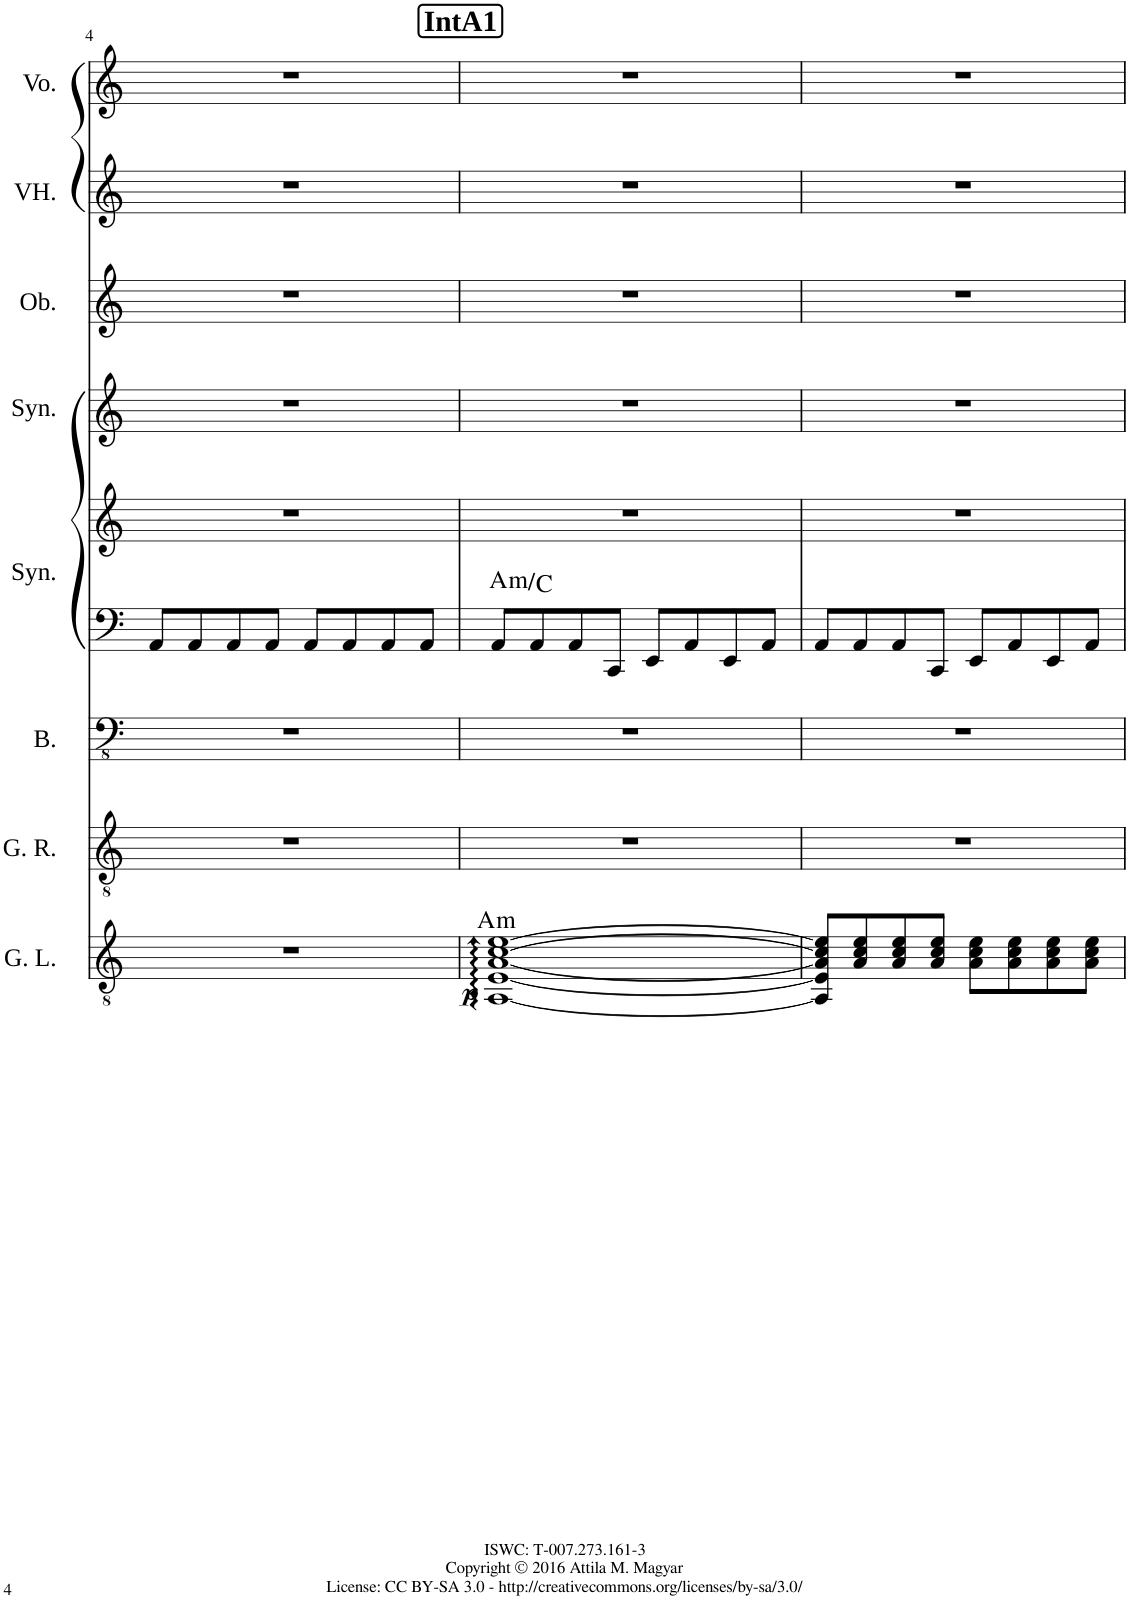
**kern	**dynam	**harte	**kern	**kern	**kern	**kern	**harte	**kern	**kern	**kern	**kern
*part8	*part8	*part8	*part7	*part6	*part5	*part5	*part5	*part4	*part3	*part2	*part1
*staff9	*staff9	*	*staff8	*staff7	*staff6	*staff5	*	*staff4	*staff3	*staff2	*staff1
*I"Guitar Left	*	*	*I"Guitar Right	*I"Bass	*I"Synthesizer	*	*	*I"Synthesizer	*I"Oboe	*I"Voice Harmony	*I"Voice
*I'G. L.	*	*	*I'G. R.	*I'B.	*I'Syn.	*	*	*I'Syn.	*I'Ob.	*I'VH.	*I'Vo.
!!LO:PB:g=z
*clefGv2	*	*	*clefGv2	*clefFv4	*clefF4	*clefG2	*	*clefG2	*clefG2	*clefG2	*clefG2
*k[]	*	*	*k[]	*k[]	*k[]	*k[]	*	*k[]	*k[]	*k[]	*k[]
=4	=4	=4	=4	=4	=4	=4	=4	=4	=4	=4	=4
1r	.	.	1r	1r	8AA/L	1r	.	1r	1r	1r	1r
.	.	.	.	.	8AA/	.	.	.	.	.	.
.	.	.	.	.	8AA/	.	.	.	.	.	.
.	.	.	.	.	8AA/J	.	.	.	.	.	.
.	.	.	.	.	8AA/L	.	.	.	.	.	.
.	.	.	.	.	8AA/	.	.	.	.	.	.
.	.	.	.	.	8AA/	.	.	.	.	.	.
.	.	.	.	.	8AA/J	.	.	.	.	.	.
!!LO:REH:place=s1:a:B:cj:fs=14:t=IntA1
=5	=5	=5	=5	=5	=5	=5	=5	=5	=5	=5	=5
!	!LO:DY:b	!LO:H:kt=m	!	!	!	!	!LO:H:kt=m	!	!	!	!
[1AA [1E [1A [1c [1e	p	A:min	1r	1r	8AA/L	1r	A:min/b3	1r	1r	1r	1r
.	.	.	.	.	8AA/	.	.	.	.	.	.
.	.	.	.	.	8AA/	.	.	.	.	.	.
.	.	.	.	.	8CC/J	.	.	.	.	.	.
.	.	.	.	.	8EE/L	.	.	.	.	.	.
.	.	.	.	.	8AA/	.	.	.	.	.	.
.	.	.	.	.	8EE/	.	.	.	.	.	.
.	.	.	.	.	8AA/J	.	.	.	.	.	.
=6	=6	=6	=6	=6	=6	=6	=6	=6	=6	=6	=6
8AA/] 8E/] 8A/] 8c/] 8e/]L	.	.	1r	1r	8AA/L	1r	.	1r	1r	1r	1r
8A/ 8c/ 8e/	.	.	.	.	8AA/	.	.	.	.	.	.
8A/ 8c/ 8e/	.	.	.	.	8AA/	.	.	.	.	.	.
8A/ 8c/ 8e/J	.	.	.	.	8CC/J	.	.	.	.	.	.
8A\ 8c\ 8e\L	.	.	.	.	8EE/L	.	.	.	.	.	.
8A\ 8c\ 8e\	.	.	.	.	8AA/	.	.	.	.	.	.
8A\ 8c\ 8e\	.	.	.	.	8EE/	.	.	.	.	.	.
8A\ 8c\ 8e\J	.	.	.	.	8AA/J	.	.	.	.	.	.
=	=	=	=	=	=	=	=	=	=	=	=
*-	*-	*-	*-	*-	*-	*-	*-	*-	*-	*-	*-
